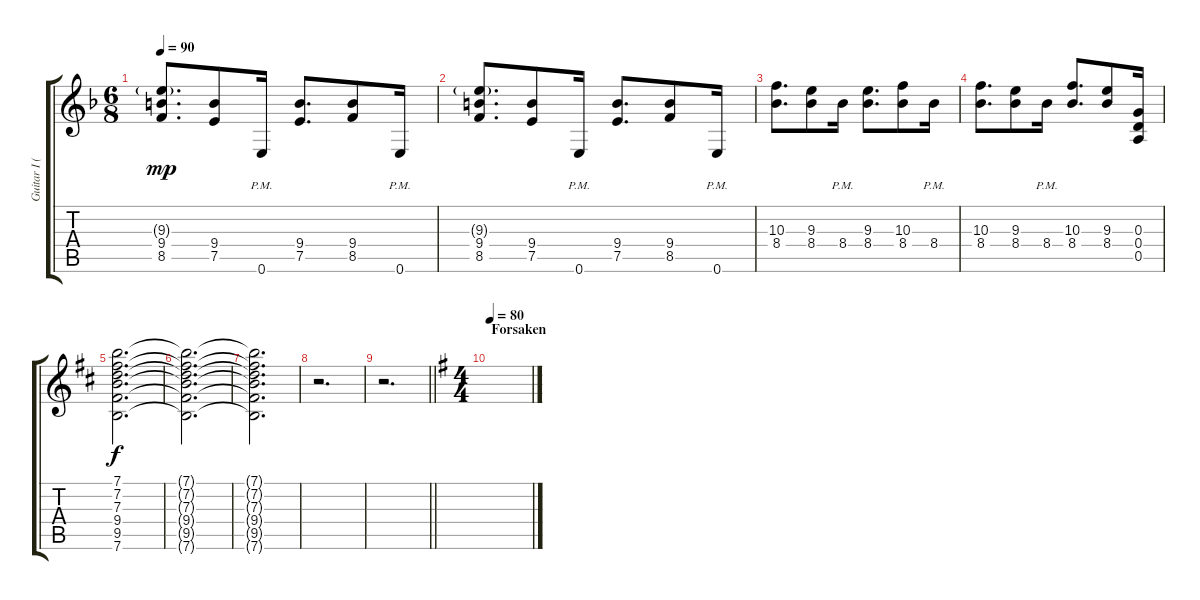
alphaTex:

\track ("Guitar I (Standard Tuning)" "Guitar I (") {instrument distortionguitar}
\staff {score tabs}
\tuning (E4 B3 G3 D3 A2 E2) {hide}
\ts (6 8)
\tempo 90
\clef g2
\ks f
(9.3{g} 9.4 8.5).8{d dy mp} (9.4 7.5).8 0.6{pm}.16 (9.4 7.5).8{d} (9.4 8.5).8 0.6{pm}.16 |
(9.3{g} 9.4 8.5).8{d} (9.4 7.5).8 0.6{pm}.16 (9.4 7.5).8{d} (9.4 8.5).8 0.6{pm}.16 |
(10.3 8.4).8{d} (9.3 8.4).8 8.4{pm}.16 (9.3 8.4).8{d} (10.3 8.4).8 8.4{pm}.16 |
(10.3 8.4).8{d} (9.3 8.4).8 8.4{pm}.16 (10.3 8.4).8{d} (9.3 8.4).8 (0.3 0.4 0.5).16 |
\ks d
(7.1 7.2 7.3 9.4 9.5 7.6).2{d dy f} |
(7.1{t} 7.2{t} 7.3{t} 9.4{t} 9.5{t} 7.6{t}).2{d} |
(7.1{t} 7.2{t} 7.3{t} 9.4{t} 9.5{t} 7.6{t}).2{d} |
r.2{d} |
\barLineRight lightlight
r.2{d} |
\ts (4 4)
\section ("" "Forsaken")
\tempo 80
\ks g
